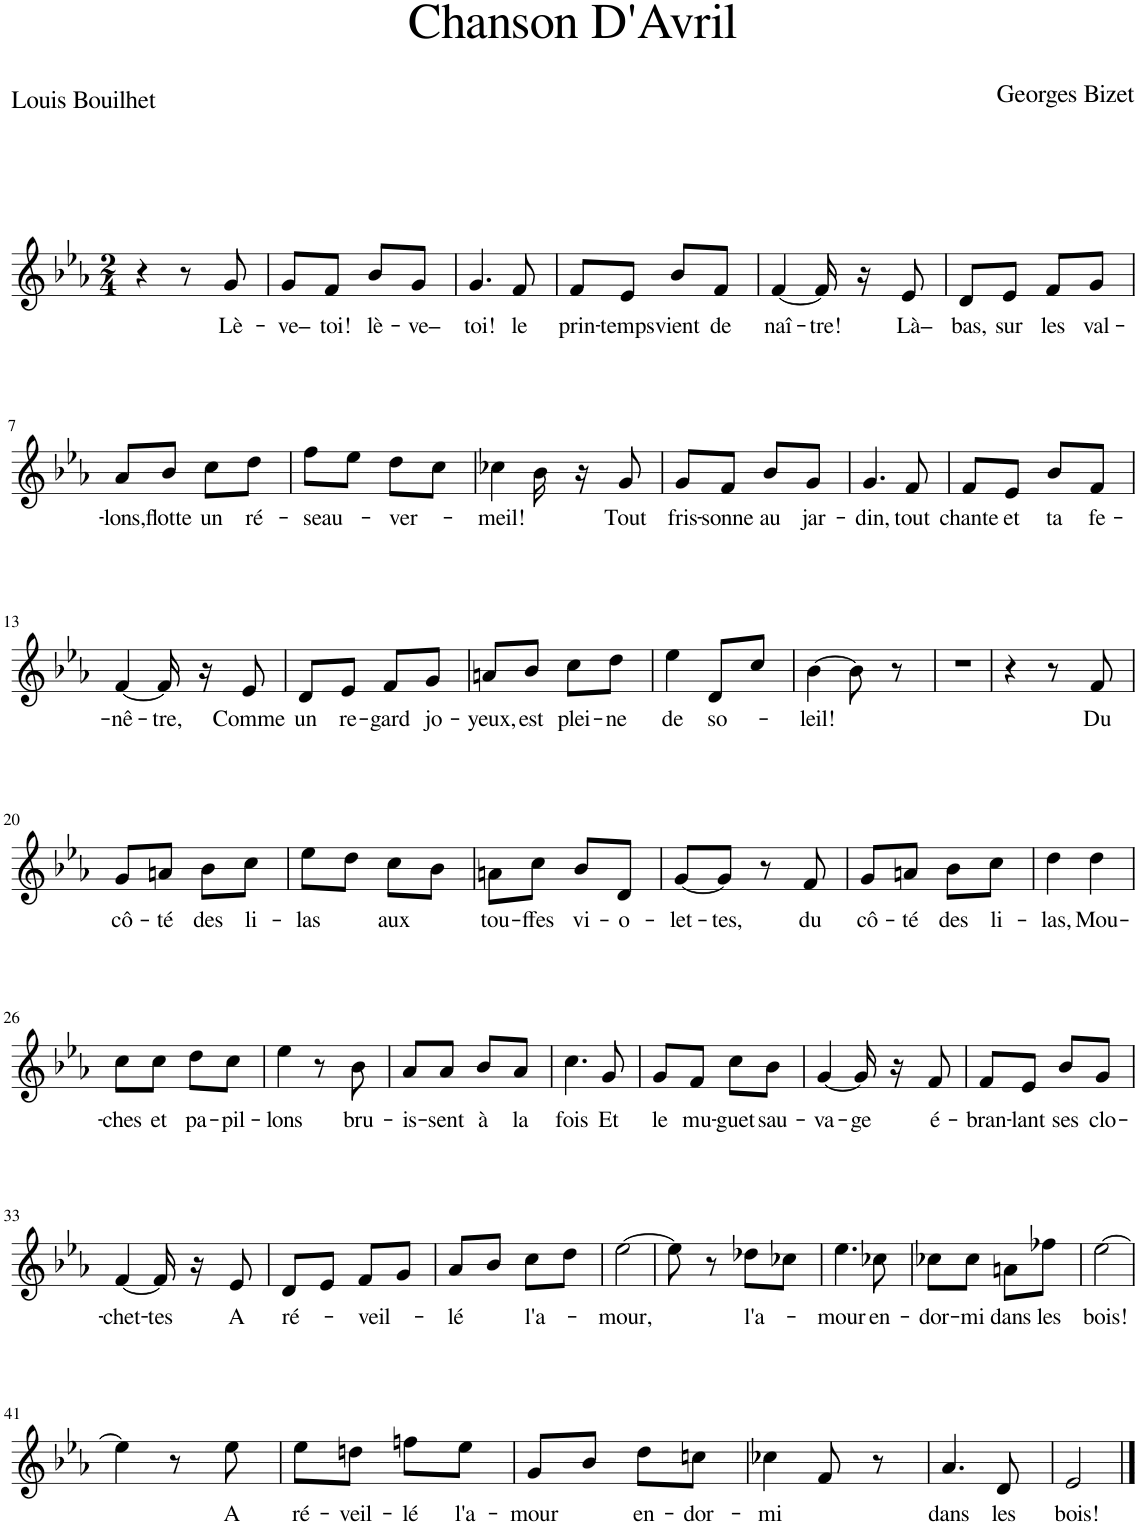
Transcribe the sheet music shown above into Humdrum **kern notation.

**kern	**text
*part1	*part1
*staff1	*staff1
*I"Piano	*
*I'Pno	*
*clefG2	*
*k[b-e-a-]	*
*M2/4	*
=1	=1
4r	.
8r	.
!	!LO:LY:b
8g/	Lè-
=2	=2
!	!LO:LY:b
8g/L	-ve–
!	!LO:LY:b
8f/J	toi!
!	!LO:LY:b
8b-/L	lè-
!	!LO:LY:b
8g/J	-ve–
=3	=3
!	!LO:LY:b
4.g/	toi!
!	!LO:LY:b
8f/	le
=4	=4
!	!LO:LY:b
8f/L	prin-
!	!LO:LY:b
8e-/J	-temps
!	!LO:LY:b
8b-/L	vient
!	!LO:LY:b
8f/J	de
=5	=5
!	!LO:LY:b
[4f/	naî-
!	!LO:LY:b
16f/]	-tre!
16r	.
!	!LO:LY:b
8e-/	Là–
=6	=6
!	!LO:LY:b
8d/L	bas,
!	!LO:LY:b
8e-/J	sur
!	!LO:LY:b
8f/L	les
!	!LO:LY:b
8g/J	val-
!!LO:LB:g=z
=7	=7
!	!LO:LY:b
8a-/L	-lons,
!	!LO:LY:b
8b-/J	flotte
!	!LO:LY:b
8cc\L	un
!	!LO:LY:b
8dd\J	ré-
=8	=8
!	!LO:LY:b
8ff\L	-seau-
8ee-\J	.
!	!LO:LY:b
8dd\L	ver-
8cc\J	.
=9	=9
!	!LO:LY:b
4cc-X\	-meil!
16b-\	.
16r	.
!	!LO:LY:b
8g/	Tout
=10	=10
!	!LO:LY:b
8g/L	fris-
!	!LO:LY:b
8f/J	-sonne
!	!LO:LY:b
8b-/L	au
!	!LO:LY:b
8g/J	jar-
=11	=11
!	!LO:LY:b
4.g/	-din,
!	!LO:LY:b
8f/	tout
=12	=12
!	!LO:LY:b
8f/L	chante
!	!LO:LY:b
8e-/J	et
!	!LO:LY:b
8b-/L	ta
!	!LO:LY:b
8f/J	fe-
!!LO:LB:g=z
=13	=13
!	!LO:LY:b
[4f/	-nê-
!	!LO:LY:b
16f/]	-tre,
16r	.
!	!LO:LY:b
8e-/	Comme
=14	=14
!	!LO:LY:b
8d/L	un
!	!LO:LY:b
8e-/J	re-
!	!LO:LY:b
8f/L	-gard
!	!LO:LY:b
8g/J	jo-
=15	=15
!	!LO:LY:b
8an/L	-yeux,
!	!LO:LY:b
8b-/J	est
!	!LO:LY:b
8cc\L	plei-
!	!LO:LY:b
8dd\J	-ne
=16	=16
!	!LO:LY:b
4ee-\	de
!	!LO:LY:b
8d/L	so-
8cc/J	.
=17	=17
!	!LO:LY:b
[4b-\	-leil!
8b-\]	.
8r	.
=18	=18
2r	.
=19	=19
4r	.
8r	.
!	!LO:LY:b
8f/	Du
!!LO:LB:g=z
=20	=20
!	!LO:LY:b
8g/L	cô-
!	!LO:LY:b
8an/J	-té
!	!LO:LY:b
8b-\L	des
!	!LO:LY:b
8cc\J	li-
=21	=21
!	!LO:LY:b
8ee-\L	-las
8dd\J	.
!	!LO:LY:b
8cc\L	aux
8b-\J	.
=22	=22
!	!LO:LY:b
8an\L	tou-
!	!LO:LY:b
8cc\J	-ffes
!	!LO:LY:b
8b-/L	vi-
!	!LO:LY:b
8d/J	-o-
=23	=23
!	!LO:LY:b
[8g/L	-let-
!	!LO:LY:b
8g/J]	-tes,
8r	.
!	!LO:LY:b
8f/	du
=24	=24
!	!LO:LY:b
8g/L	cô-
!	!LO:LY:b
8an/J	-té
!	!LO:LY:b
8b-\L	des
!	!LO:LY:b
8cc\J	li-
=25	=25
!	!LO:LY:b
4dd\	-las,
!	!LO:LY:b
4dd\	Mou-
!!LO:LB:g=z
=26	=26
!	!LO:LY:b
8cc\L	-ches
!	!LO:LY:b
8cc\J	et
!	!LO:LY:b
8dd\L	pa-
!	!LO:LY:b
8cc\J	-pil-
=27	=27
!	!LO:LY:b
4ee-\	-lons
8r	.
!	!LO:LY:b
8b-\	bru-
=28	=28
!	!LO:LY:b
8a-/L	-is-
!	!LO:LY:b
8a-/J	-sent
!	!LO:LY:b
8b-/L	à
!	!LO:LY:b
8a-/J	la
=29	=29
!	!LO:LY:b
4.cc\	fois
!	!LO:LY:b
8g/	Et
=30	=30
!	!LO:LY:b
8g/L	le
!	!LO:LY:b
8f/J	mu-
!	!LO:LY:b
8cc\L	-guet
!	!LO:LY:b
8b-\J	sau-
=31	=31
!	!LO:LY:b
[4g/	-va-
!	!LO:LY:b
16g/]	-ge
16r	.
!	!LO:LY:b
8f/	é-
=32	=32
!	!LO:LY:b
8f/L	-bran-
!	!LO:LY:b
8e-/J	-lant
!	!LO:LY:b
8b-/L	ses
!	!LO:LY:b
8g/J	clo-
!!LO:LB:g=z
=33	=33
!	!LO:LY:b
[4f/	-chet-
!	!LO:LY:b
16f/]	-tes
16r	.
!	!LO:LY:b
8e-/	A
=34	=34
!	!LO:LY:b
8d/L	ré-
8e-/J	.
!	!LO:LY:b
8f/L	-veil-
8g/J	.
=35	=35
!	!LO:LY:b
8a-/L	-lé
8b-/J	.
!	!LO:LY:b
8cc\L	l'a-
8dd\J	.
=36	=36
!	!LO:LY:b
[2ee-\	-mour,
=37	=37
8ee-\]	.
8r	.
!	!LO:LY:b
8dd-X\L	l'a-
8cc-X\J	.
=38	=38
!	!LO:LY:b
4.ee-\	-mour
!	!LO:LY:b
8cc-X\	en-
=39	=39
!	!LO:LY:b
8cc-X\L	-dor-
!	!LO:LY:b
8cc-\J	-mi
!	!LO:LY:b
8an\L	dans
!	!LO:LY:b
8ff-X\J	les
=40	=40
!	!LO:LY:b
[2ee-\	bois!
!!LO:LB:g=z
=41	=41
4ee-\]	.
8r	.
!	!LO:LY:b
8ee-\	A
=42	=42
!	!LO:LY:b
8ee-\L	ré-
!	!LO:LY:b
8ddn\J	-veil-
!	!LO:LY:b
8ffn\L	-lé
!	!LO:LY:b
8ee-\J	l'a-
=43	=43
!	!LO:LY:b
8g/L	-mour
8b-/J	.
!	!LO:LY:b
8dd\L	en-
!	!LO:LY:b
8ccn\J	-dor-
=44	=44
!	!LO:LY:b
4cc-X\	-mi
8f/	.
8r	.
=45	=45
!	!LO:LY:b
4.a-/	dans
!	!LO:LY:b
8d/	les
=46	=46
!	!LO:LY:b
2e-/	bois!
==	==
*-	*-
